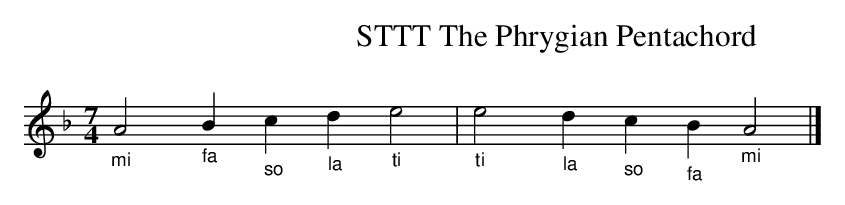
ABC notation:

X:1
T:The Phrygian Pentachord, STTT
M:7/4
L:1/4
K:APhr
"_mi"A2 "_fa"B "_so"c "_la"d "_ti"e2 |\
"_ti"e2 "_la"d "_so"c "_fa"B "_mi"A2|]

These can be gapped in the same way as modes spanning a full octave.

Narrow range is typical of children's songs all over the world, so it makes
sense to look for tetrachordal or pentachordal structures in Scottish
children's songs too.  This song from 1950s Edinburgh is TTS-tetrachordal
with an added (unimportant) note above the tonal centre:
